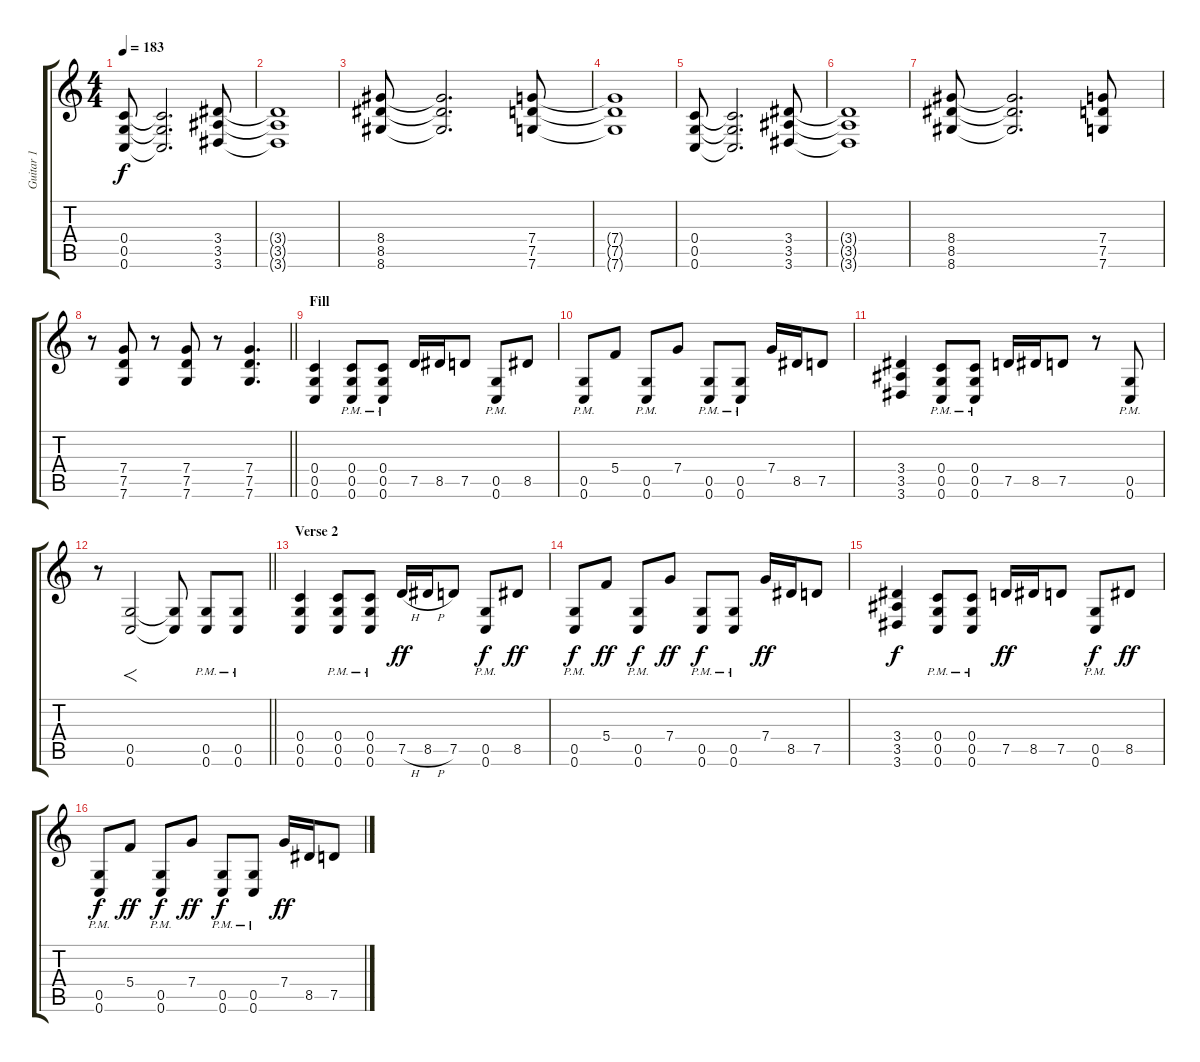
\track ("Guitar 1" "Guitar 1") {instrument overdrivenguitar}
\staff {score tabs}
\tuning (D4 A3 F3 C3 G2 C2) {hide}
\ts (4 4)
\tempo 183
\clef g2
\ks aminor
(0.4 0.5 0.6).8{dy f} (0.4{t} 0.5{t} 0.6{t}).2{d} (3.4 3.5 3.6).8 |
(3.4{t} 3.5{t} 3.6{t}).1 |
(8.4 8.5 8.6).8 (8.4{t} 8.5{t} 8.6{t}).2{d} (7.4 7.5 7.6).8 |
(7.4{t} 7.5{t} 7.6{t}).1 |
(0.4 0.5 0.6).8 (0.4{t} 0.5{t} 0.6{t}).2{d} (3.4 3.5 3.6).8 |
(3.4{t} 3.5{t} 3.6{t}).1 |
(8.4 8.5 8.6).8 (8.4{t} 8.5{t} 8.6{t}).2{d} (7.4 7.5 7.6).8 |
\barLineRight lightlight
r.8 (7.4 7.5 7.6).8 r.8 (7.4 7.5 7.6).8 r.8 (7.4 7.5 7.6).4{d} |
\section ("" "Fill")
(0.4 0.5 0.6).4 (0.4{pm} 0.5{pm} 0.6{pm}).8 (0.4{pm} 0.5{pm} 0.6{pm}).8 7.5.16 8.5.16 7.5.8 (0.5{pm} 0.6{pm}).8 8.5.8 |
(0.5{pm} 0.6{pm}).8 5.4.8 (0.5{pm} 0.6{pm}).8 7.4.8 (0.5{pm} 0.6{pm}).8 (0.5{pm} 0.6{pm}).8 7.4.16 8.5.16 7.5.8 |
(3.4 3.5 3.6).4 (0.4{pm} 0.5{pm} 0.6{pm}).8 (0.4{pm} 0.5{pm} 0.6{pm}).8 7.5.16 8.5.16 7.5.8 r.8 (0.5{pm} 0.6{pm}).8 |
\barLineRight lightlight
r.8 (0.5 0.6).2{f} (0.5{t} 0.6{t}).8 (0.5{pm} 0.6{pm}).8 (0.5{pm} 0.6{pm}).8 |
\section ("" "Verse 2")
(0.4 0.5 0.6).4 (0.4{pm} 0.5{pm} 0.6{pm}).8 (0.4{pm} 0.5{pm} 0.6{pm}).8 7.5{h}.16{dy ff} 8.5{h}.16 7.5.8 (0.5{pm} 0.6{pm}).8{dy f} 8.5.8{dy ff} |
(0.5{pm} 0.6{pm}).8{dy f} 5.4.8{dy ff} (0.5{pm} 0.6{pm}).8{dy f} 7.4.8{dy ff} (0.5{pm} 0.6{pm}).8{dy f} (0.5{pm} 0.6{pm}).8 7.4.16{dy ff} 8.5.16 7.5.8 |
(3.4 3.5 3.6).4{dy f} (0.4{pm} 0.5{pm} 0.6{pm}).8 (0.4{pm} 0.5{pm} 0.6{pm}).8 7.5.16{dy ff} 8.5.16 7.5.8 (0.5{pm} 0.6{pm}).8{dy f} 8.5.8{dy ff} |
(0.5{pm} 0.6{pm}).8{dy f} 5.4.8{dy ff} (0.5{pm} 0.6{pm}).8{dy f} 7.4.8{dy ff} (0.5{pm} 0.6{pm}).8{dy f} (0.5{pm} 0.6{pm}).8 7.4.16{dy ff} 8.5.16 7.5.8
